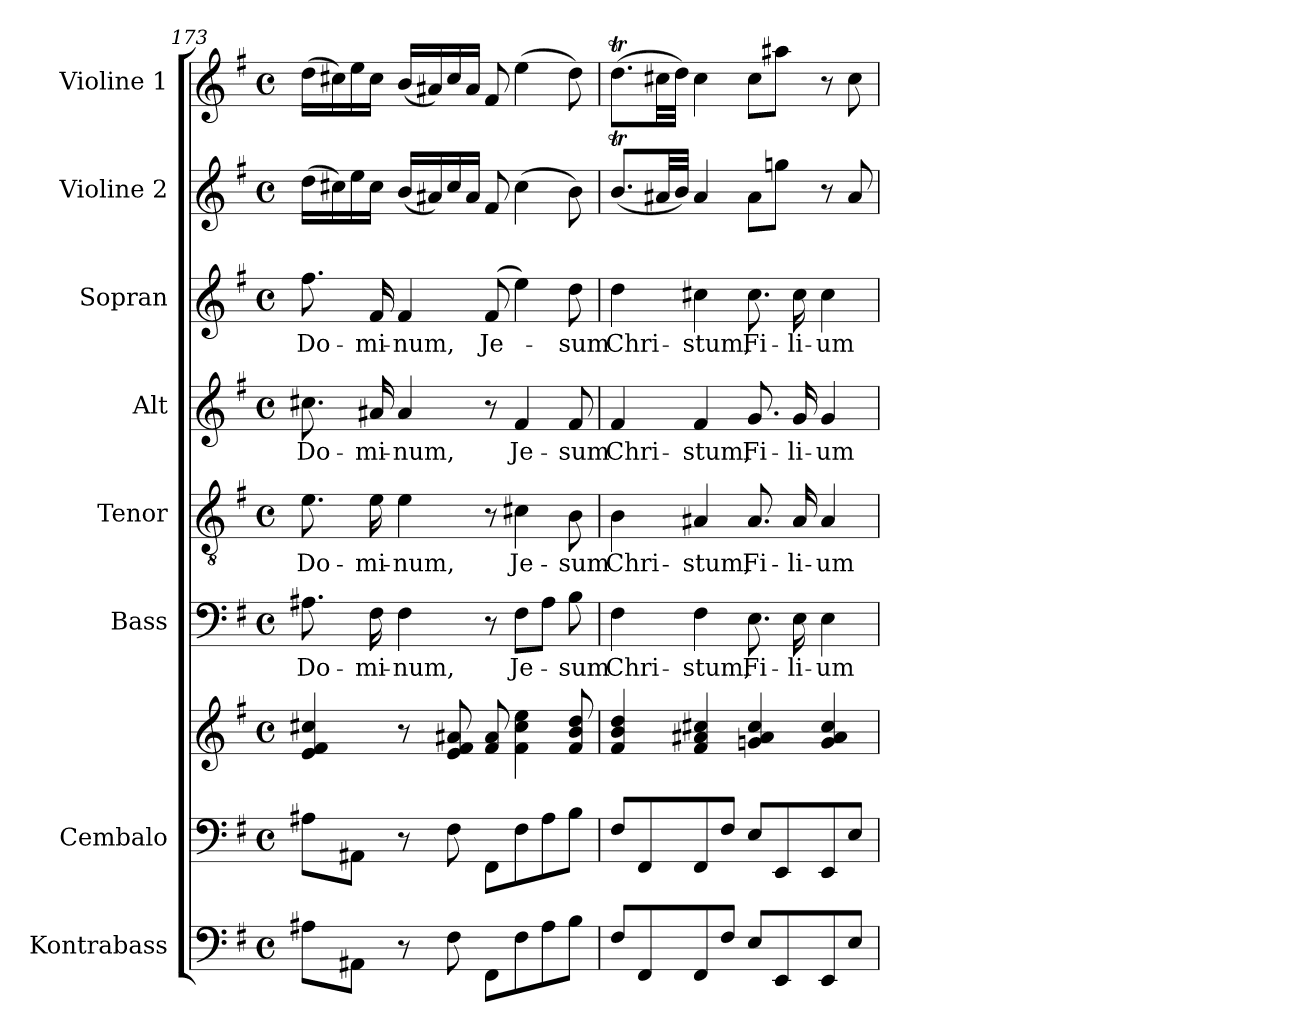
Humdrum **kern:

**kern	**kern	**kern	**kern	**text	**kern	**text	**kern	**text	**kern	**text	**kern	**kern
*part8	*part7	*part7	*part6	*part6	*part5	*part5	*part4	*part4	*part3	*part3	*part2	*part1
*staff9	*staff8	*staff7	*staff6	*staff6	*staff5	*staff5	*staff4	*staff4	*staff3	*staff3	*staff2	*staff1
*I"Kontrabass	*I"Cembalo	*	*I"Bass	*	*I"Tenor	*	*I"Alt	*	*I"Sopran	*	*I"Violine 2	*I"Violine 1
*I'Kb.	*I'Cemb.	*	*I'B.	*	*I'T.	*	*I'A.	*	*I'S.	*	*I'Vl. 2	*I'Vl. 1
!!LO:PB:g=z
*clefF4	*clefF4	*clefG2	*clefF4	*	*clefGv2	*	*clefG2	*	*clefG2	*	*clefG2	*clefG2
*ITrd7c12	*	*	*	*	*	*	*	*	*	*	*	*
*k[f#]	*k[f#]	*k[f#]	*k[f#]	*	*k[f#]	*	*k[f#]	*	*k[f#]	*	*k[f#]	*k[f#]
*G:	*G:	*G:	*G:	*	*G:	*	*G:	*	*G:	*	*G:	*G:
*M4/4	*M4/4	*M4/4	*M4/4	*	*M4/4	*	*M4/4	*	*M4/4	*	*M4/4	*M4/4
*met(c)	*met(c)	*met(c)	*met(c)	*	*met(c)	*	*met(c)	*	*met(c)	*	*met(c)	*met(c)
=173	=173	=173	=173	=173	=173	=173	=173	=173	=173	=173	=173	=173
!	!	!	!	!LO:LY:b	!	!LO:LY:b	!	!LO:LY:b	!	!LO:LY:b	!	!
8AA#X\L	8A#X\L	4e/ 4f#/ 4cc#X/	8.A#X\	Do-	8.e\	Do-	8.cc#X\	Do-	8.ff#\	Do-	(>16dd\LL	(>16dd\LL
.	.	.	.	.	.	.	.	.	.	.	16cc#X\)	16cc#X\)
8AAA#X\J	8AA#X\J	.	.	.	.	.	.	.	.	.	16ee\	16ee\
!	!	!	!	!LO:LY:b	!	!LO:LY:b	!	!LO:LY:b	!	!LO:LY:b	!	!
.	.	.	16F#\	-mi-	16e\	-mi-	16a#X/	-mi-	16f#/	-mi-	16cc#\JJ	16cc#\JJ
!	!	!	!	!LO:LY:b	!	!LO:LY:b	!	!LO:LY:b	!	!LO:LY:b	!	!
8r	8r	8r	4F#\	-num,	4e\	-num,	4a#/	-num,	4f#/	-num,	(<16b/LL	(<16b/LL
.	.	.	.	.	.	.	.	.	.	.	16a#X/)	16a#X/)
8FF#\	8F#\	8e/ 8f#/ 8a#X/	.	.	.	.	.	.	.	.	16cc#/	16cc#/
.	.	.	.	.	.	.	.	.	.	.	16a#/JJ	16a#/JJ
!	!	!	!	!	!	!	!	!	!	!LO:LY:b	!	!
8FFF#\L	8FF#\L	8f#/ 8a#/	8r	.	8r	.	8r	.	(>8f#/	Je-	8f#/	8f#/
!	!	!	!	!LO:LY:b	!	!LO:LY:b	!	!LO:LY:b	!	!	!	!
8FF#\	8F#\	4f#\ 4cc#\ 4ee\	8F#\L	Je-	4c#X\	Je-	4f#/	Je-	4ee\)	.	(>4cc#\	(>4ee\
8AA#\	8A#\	.	8A#\J	.	.	.	.	.	.	.	.	.
!	!	!	!	!LO:LY:b	!	!LO:LY:b	!	!LO:LY:b	!	!LO:LY:b	!	!
8BB\J	8B\J	8f#/ 8b/ 8dd/	8B\	-sum	8B\	-sum	8f#/	-sum	8dd\	-sum	8b\)	8dd\)
=174	=174	=174	=174	=174	=174	=174	=174	=174	=174	=174	=174	=174
!	!	!	!	!LO:LY:b	!	!LO:LY:b	!	!LO:LY:b	!	!LO:LY:b	!	!
8FF#/L	8F#/L	4f#/ 4b/ 4dd/	4F#\	Chri-	4B\	Chri-	4f#/	Chri-	4dd\	Chri-	(<8.bt/L	(>8.ddT\L
8FFF#/	8FF#/	.	.	.	.	.	.	.	.	.	.	.
.	.	.	.	.	.	.	.	.	.	.	32a#X/LL	32cc#X\LL
.	.	.	.	.	.	.	.	.	.	.	32b/JJJ)	32dd\JJJ)
!	!	!	!	!LO:LY:b	!	!LO:LY:b	!	!LO:LY:b	!	!LO:LY:b	!	!
8FFF#/	8FF#/	4f#/ 4a#X/ 4cc#X/	4F#\	-stum,	4A#X/	-stum,	4f#/	-stum,	4cc#X\	-stum,	4a#/	4cc#\
8FF#/J	8F#/J	.	.	.	.	.	.	.	.	.	.	.
!	!	!	!	!LO:LY:b	!	!LO:LY:b	!	!LO:LY:b	!	!LO:LY:b	!	!
8EE/L	8E/L	4gn/ 4a#/ 4cc#/	8.E\	Fi-	8.A#/	Fi-	8.g/	Fi-	8.cc#\	Fi-	8a#\L	8cc#\L
8EEE/	8EE/	.	.	.	.	.	.	.	.	.	8ggn\J	8aa#X\J
!	!	!	!	!LO:LY:b	!	!LO:LY:b	!	!LO:LY:b	!	!LO:LY:b	!	!
.	.	.	16E\	-li-	16A#/	-li-	16g/	-li-	16cc#\	-li-	.	.
!	!	!	!	!LO:LY:b	!	!LO:LY:b	!	!LO:LY:b	!	!LO:LY:b	!	!
8EEE/	8EE/	4g/ 4a#/ 4cc#/	4E\	-um	4A#/	-um	4g/	-um	4cc#\	-um	8r	8r
8EE/J	8E/J	.	.	.	.	.	.	.	.	.	8a#/	8cc#\
=	=	=	=	=	=	=	=	=	=	=	=	=
*-	*-	*-	*-	*-	*-	*-	*-	*-	*-	*-	*-	*-
